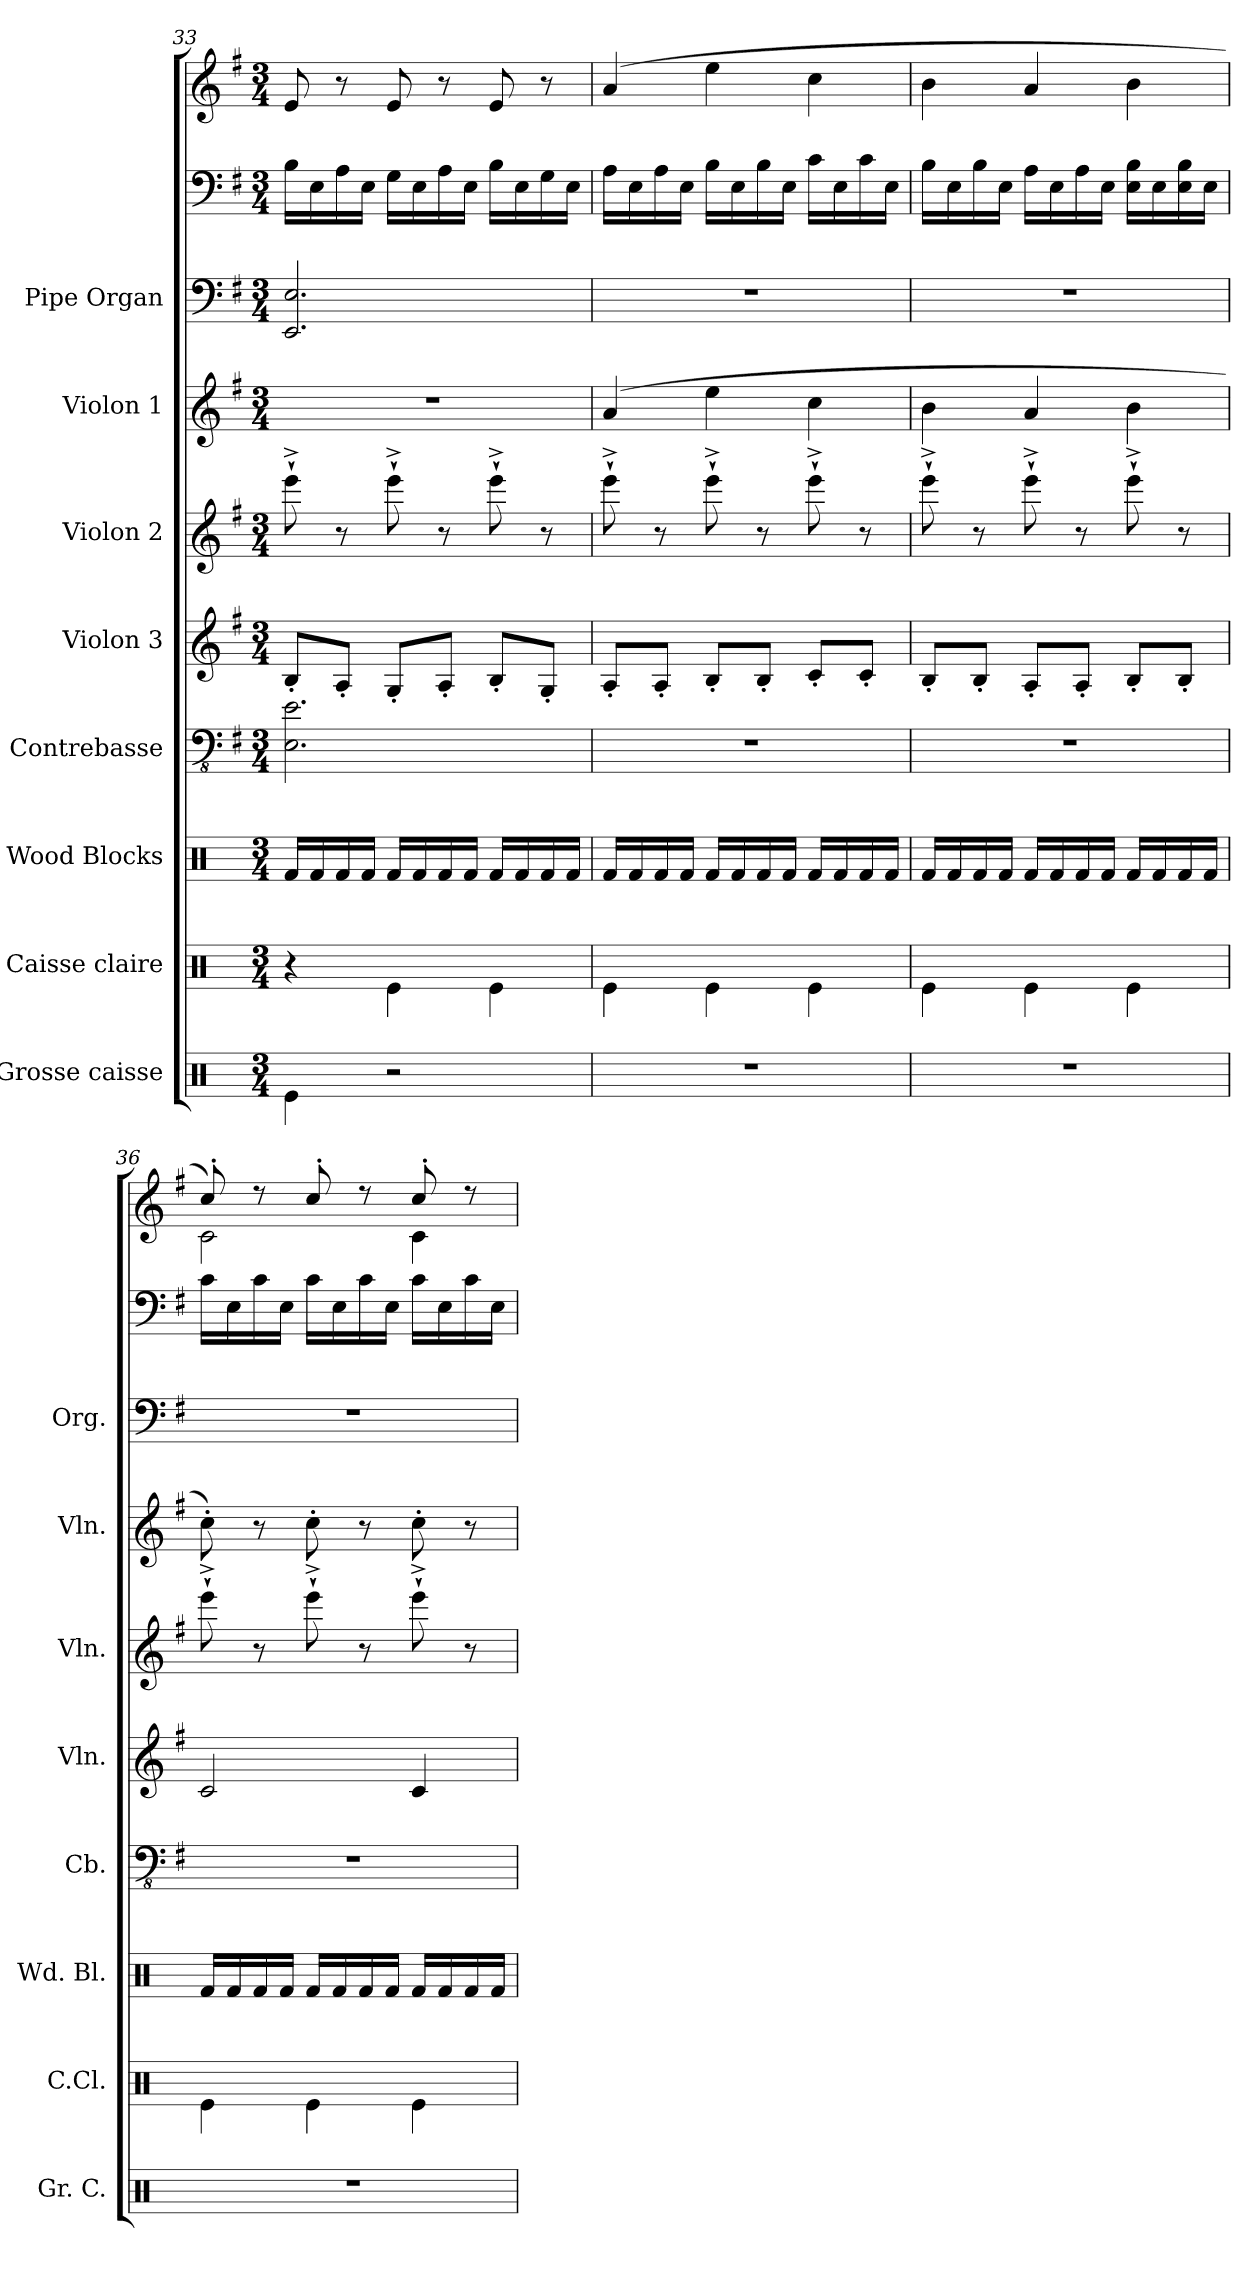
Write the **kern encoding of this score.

**kern	**kern	**kern	**kern	**kern	**kern	**kern	**kern	**kern	**kern
*part8	*part7	*part6	*part5	*part4	*part3	*part2	*part1	*part1	*part1
*staff10	*staff9	*staff8	*staff7	*staff6	*staff5	*staff4	*staff3	*staff2	*staff1
*I"Grosse caisse	*I"Caisse claire	*I"Wood Blocks	*I"Contrebasse	*I"Violon 3	*I"Violon 2	*I"Violon 1	*I"Pipe Organ	*	*
*I'Gr. C.	*I'C.Cl.	*I'Wd. Bl.	*I'Cb.	*I'Vln.	*I'Vln.	*I'Vln.	*I'Org.	*	*
*clefX	*clefX	*clefX	*clefFv4	*clefG2	*clefG2	*clefG2	*clefF4	*clefF4	*clefG2
*	*	*	*ITrd7c12	*	*	*	*	*	*
*k[]	*k[]	*k[]	*k[f#]	*k[f#]	*k[f#]	*k[f#]	*k[f#]	*k[f#]	*k[f#]
*M3/4	*M3/4	*M3/4	*M3/4	*M3/4	*M3/4	*M3/4	*M3/4	*M3/4	*M3/4
=33	=33	=33	=33	=33	=33	=33	=33	=33	=33
4Re\	4r	16Rf/LL	2.EEE\ 2.EE\	8B'/L	8eee^`\	2.r	2.EE/ 2.E/	16B\LL	8e/
.	.	16Rf/	.	.	.	.	.	16E\	.
.	.	16Rf/	.	8A'/J	8r	.	.	16A\	8r
.	.	16Rf/JJ	.	.	.	.	.	16E\JJ	.
2r	4Re\	16Rf/LL	.	8G'/L	8eee^`\	.	.	16G\LL	8e/
.	.	16Rf/	.	.	.	.	.	16E\	.
.	.	16Rf/	.	8A'/J	8r	.	.	16A\	8r
.	.	16Rf/JJ	.	.	.	.	.	16E\JJ	.
.	4Re\	16Rf/LL	.	8B'/L	8eee^`\	.	.	16B\LL	8e/
.	.	16Rf/	.	.	.	.	.	16E\	.
.	.	16Rf/	.	8G'/J	8r	.	.	16G\	8r
.	.	16Rf/JJ	.	.	.	.	.	16E\JJ	.
=34	=34	=34	=34	=34	=34	=34	=34	=34	=34
2.r	4Re\	16Rf/LL	2.r	8A'/L	8eee^`\	(4a/	2.r	16A\LL	(4a/
.	.	16Rf/	.	.	.	.	.	16E\	.
.	.	16Rf/	.	8A'/J	8r	.	.	16A\	.
.	.	16Rf/JJ	.	.	.	.	.	16E\JJ	.
.	4Re\	16Rf/LL	.	8B'/L	8eee^`\	4ee\	.	16B\LL	4ee\
.	.	16Rf/	.	.	.	.	.	16E\	.
.	.	16Rf/	.	8B'/J	8r	.	.	16B\	.
.	.	16Rf/JJ	.	.	.	.	.	16E\JJ	.
.	4Re\	16Rf/LL	.	8c'/L	8eee^`\	4cc\	.	16c\LL	4cc\
.	.	16Rf/	.	.	.	.	.	16E\	.
.	.	16Rf/	.	8c'/J	8r	.	.	16c\	.
.	.	16Rf/JJ	.	.	.	.	.	16E\JJ	.
=35	=35	=35	=35	=35	=35	=35	=35	=35	=35
2.r	4Re\	16Rf/LL	2.r	8B'/L	8eee^`\	4b\	2.r	16B\LL	4b\
.	.	16Rf/	.	.	.	.	.	16E\	.
.	.	16Rf/	.	8B'/J	8r	.	.	16B\	.
.	.	16Rf/JJ	.	.	.	.	.	16E\JJ	.
.	4Re\	16Rf/LL	.	8A'/L	8eee^`\	4a/	.	16A\LL	4a/
.	.	16Rf/	.	.	.	.	.	16E\	.
.	.	16Rf/	.	8A'/J	8r	.	.	16A\	.
.	.	16Rf/JJ	.	.	.	.	.	16E\JJ	.
.	4Re\	16Rf/LL	.	8B'/L	8eee^`\	4b\	.	16E\ 16B\LL	4b\
.	.	16Rf/	.	.	.	.	.	16E\	.
.	.	16Rf/	.	8B'/J	8r	.	.	16E\ 16B\	.
.	.	16Rf/JJ	.	.	.	.	.	16E\JJ	.
!!LO:PB:g=z
=36	=36	=36	=36	=36	=36	=36	=36	=36	=36
*	*	*	*	*	*	*	*	*	*^
2.r	4Re\	16Rf/LL	2.r	2c/	8eee^`\	8cc'\)	2.r	16c\LL	8cc'/)	2c\
.	.	16Rf/	.	.	.	.	.	16E\	.	.
.	.	16Rf/	.	.	8r	8r	.	16c\	8r	.
.	.	16Rf/JJ	.	.	.	.	.	16E\JJ	.	.
.	4Re\	16Rf/LL	.	.	8eee^`\	8cc'\	.	16c\LL	8cc'/	.
.	.	16Rf/	.	.	.	.	.	16E\	.	.
.	.	16Rf/	.	.	8r	8r	.	16c\	8r	.
.	.	16Rf/JJ	.	.	.	.	.	16E\JJ	.	.
.	4Re\	16Rf/LL	.	4c/	8eee^`\	8cc'\	.	16c\LL	8cc'/	4c\
.	.	16Rf/	.	.	.	.	.	16E\	.	.
.	.	16Rf/	.	.	8r	8r	.	16c\	8r	.
.	.	16Rf/JJ	.	.	.	.	.	16E\JJ	.	.
*	*	*	*	*	*	*	*	*	*v	*v
=	=	=	=	=	=	=	=	=	=
*-	*-	*-	*-	*-	*-	*-	*-	*-	*-
